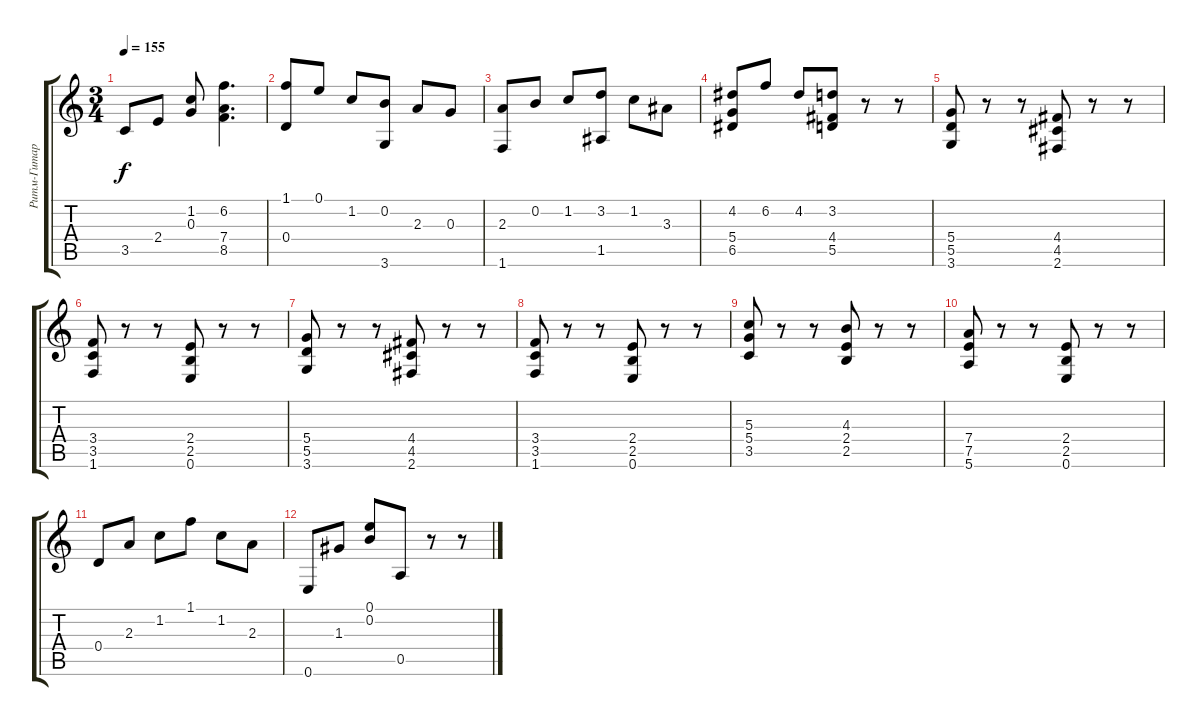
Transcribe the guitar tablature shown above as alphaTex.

\track ("Ритм-Гитара (Перебор)" "Ритм-Гитар") {instrument acousticguitarnylon}
\staff {score tabs}
\tuning (E4 B3 G3 D3 A2 E2) {hide}
\ts (3 4)
\tempo 155
\clef g2
\ks c
3.5.8{dy f} 2.4.8 (1.2 0.3).8 (6.2 7.4 8.5).4{d} |
(1.1 0.4).8 0.1.8 1.2.8 (0.2 3.6).8 2.3.8 0.3.8 |
(2.3 1.6).8 0.2.8 1.2.8 (3.2 1.5).8 1.2.8 3.3.8 |
(4.2 5.4 6.5).8 6.2.8 4.2.8 (3.2 4.4 5.5).8 r.8 r.8 |
(5.4 5.5 3.6).8 r.8 r.8 (4.4 4.5 2.6).8 r.8 r.8 |
(3.4 3.5 1.6).8 r.8 r.8 (2.4 2.5 0.6).8 r.8 r.8 |
(5.4 5.5 3.6).8 r.8 r.8 (4.4 4.5 2.6).8 r.8 r.8 |
(3.4 3.5 1.6).8 r.8 r.8 (2.4 2.5 0.6).8 r.8 r.8 |
(5.3 5.4 3.5).8 r.8 r.8 (4.3 2.4 2.5).8 r.8 r.8 |
(7.4 7.5 5.6).8 r.8 r.8 (2.4 2.5 0.6).8 r.8 r.8 |
0.4.8 2.3.8 1.2.8 1.1.8 1.2.8 2.3.8 |
0.6.8 1.3.8 (0.1 0.2).8 0.5.8 r.8 r.8
